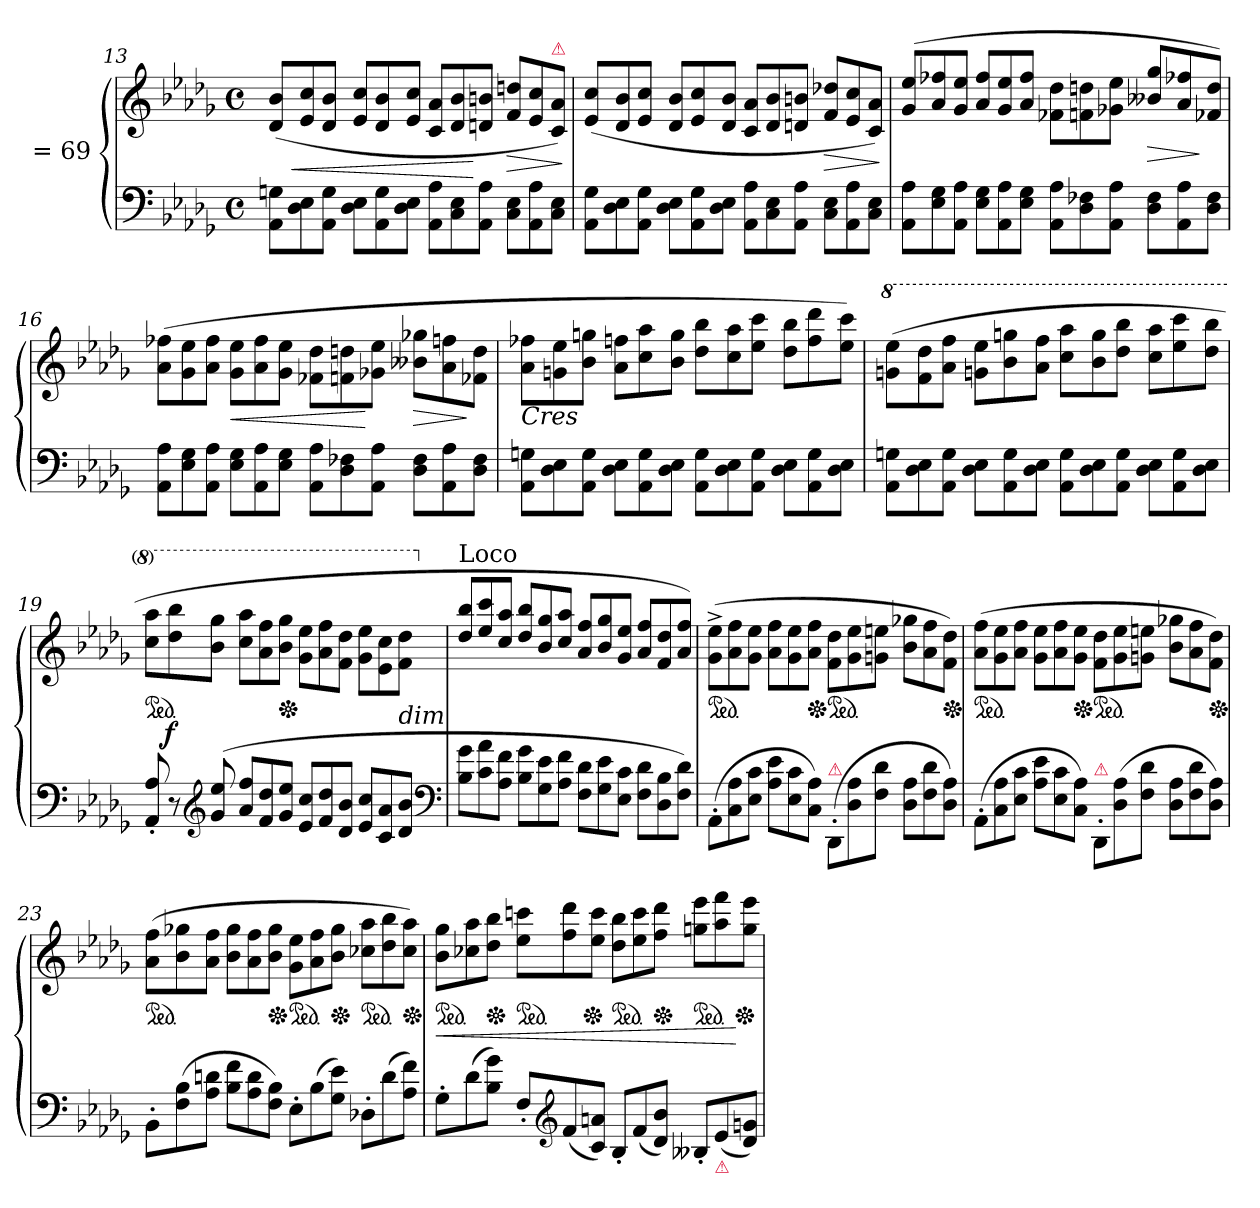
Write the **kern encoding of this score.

**kern	**kern	**dynam
*part1	*part1	*part1
*staff2	*staff1	*staff1/2
*I"[half] = 69	*	*
*clefF4	*clefG2	*
*k[b-e-a-d-g-]	*k[b-e-a-d-g-]	*
*D-:	*D-:	*
*M4/4	*M4/4	*
*met(c)	*met(c)	*
*Xtuplet	*Xtuplet	*
=13	=13	=13
12AA- 12GnL	(>12d- 12b-L	.
12D- 12E-	12e- 12cc	<
12AA- 12GJ	12d- 12b-J	.
12D- 12E-L	12e- 12ccL	.
12AA- 12G	12d- 12b-	.
12D- 12E-J	12e- 12ccJ	.
12AA- 12A-L	12c 12a-L	.
12C 12E-	12d- 12b-	.
12AA- 12A-J	12dn 12bnJ	[
12C 12E-L	12f 12ddnL	>
12AA- 12A-	12e- 12cc	.
!	!LO:TX:a:color=crimson:t=⚠	!
12C 12E-J	12c 12a-J)	.
.	.	]
=14	=14	=14
12AA- 12G-L	(>12e- 12ccL	.
12D- 12E-	12d- 12b-	.
12AA- 12G-J	12e- 12ccJ	.
12D- 12E-L	12d- 12b-L	.
12AA- 12G-	12e- 12cc	.
12D- 12E-J	12d- 12b-J	.
12AA- 12A-L	12c 12a-L	.
12C 12E-	12d- 12b-	.
12AA- 12A-J	12dn 12bnJ	.
12C 12E-L	12f 12dd-XL	>
12AA- 12A-	12e- 12cc	.
12C 12E-J	12c 12a-J)	.
.	.	]
=15	=15	=15
12AA- 12A-L	(>12g-/ 12ee-/L	.
12E- 12G-	12a-/ 12ff-X/	.
12AA- 12A-J	12g-/ 12ee-/J	.
12E- 12G-L	12a-/ 12ff-/L	.
12AA- 12A-	12g-/ 12ee-/	.
12E- 12G-J	12a-/ 12ff-/J	.
12AA- 12A-L	12f-X 12dd-L	.
12D- 12F-X	12fn 12ddn	.
12AA- 12A-J	12g-X 12ee-J	.
12D- 12F-L	12b--X/ 12gg-/L	>
12AA- 12A-	12a-/ 12ff-X/	.
12D- 12F-J	12f-X/ 12dd/J)	]
=16	=16	=16
12AA- 12A-L	(>12a- 12ff-XL	.
12E- 12G-	12g- 12ee-	.
12AA- 12A-J	12a- 12ff-J	.
12E- 12G-L	12g- 12ee-L	<
12AA- 12A-	12a- 12ff-	.
12E- 12G-J	12g- 12ee-J	.
12AA- 12A-L	12f-X\ 12dd-\L	.
12D- 12F-X	12fn 12ddn	.
12AA- 12A-J	12g-X 12ee-J	[
12D- 12F-L	12b--X 12gg-XL	>
12AA- 12A-	12a- 12ffn	.
12D- 12F-J	12f-X 12ddJ	]
=17	=17	=17
!	!LO:TX:c:i:t=Cres	!
12AA- 12GnL	12a- 12ff-XL	.
12D- 12E-	12gn 12ee-	.
12AA- 12GJ	12b- 12ggnJ	.
12D- 12E-L	12a- 12ffnL	.
12AA- 12G	12cc 12aa-	.
12D- 12E-J	12b- 12ggJ	.
12AA- 12GL	12dd- 12bb-L	.
12D- 12E-	12cc 12aa-	.
12AA- 12GJ	12ee- 12cccJ	.
12D- 12E-L	12dd- 12bb-L	.
12AA- 12G	12ff 12ddd-	.
12D- 12E-J	12ee- 12cccJ)	.
=18	=18	=18
*	*8va	*
12AA- 12GnL	(>12ggn 12eee-L	.
12D- 12E-	12ff 12ddd-	.
12AA- 12GJ	12aa- 12fffJ	.
12D- 12E-L	12ggn 12eee-L	.
12AA- 12G	12bb- 12gggn	.
12D- 12E-J	12aa- 12fffJ	.
12AA- 12GL	12ccc 12aaa-L	.
12D- 12E-	12bb- 12ggg	.
12AA- 12GJ	12ddd- 12bbb-J	.
12D- 12E-L	12ccc 12aaa-L	.
12AA- 12G	12eee- 12cccc	.
12D- 12E-J	12ddd- 12bbb-J	.
=19	=19	=19
*	*ped	*
12AA-'</ 12A-'</	12ccc 12aaa-L	.
12r	12ddd- 12bbb-	f
*clefG2	*	*
(<12g-/ 12ee-/	12bb- 12ggg-J	.
12a-/ 12ff/L	12ccc 12aaa-L	.
12f/ 12dd-/	12aa- 12fff	.
*	*Xped	*
12g-/ 12ee-/J	12bb- 12ggg-J	.
12e- 12ccL	12gg- 12eee-L	.
12f 12dd-	12aa- 12fff	.
12d- 12b-J	12ff 12ddd-J	.
12e- 12ccL	12gg- 12eee-L	.
12c 12a-	12ee-\ 12ccc\	.
!	!LO:TX:c:i:t=dim	!
12d- 12b-J	12ff 12ddd-J	.
*clefF4	*	*
=20	=20	=20
*	*X8va	*
!	!LO:TX:a:t=Loco	!
12B-\ 12g-\L	12dd-/ 12bb-/L	.
12c\ 12a-\	12ee-/ 12ccc/	.
12A-\ 12f\J	12cc/ 12aa-/J	.
12B-\ 12g-\L	12dd-/ 12bb-/L	.
12G-\ 12e-\	12b-/ 12gg-/	.
12A-\ 12f\J	12cc/ 12aa-/J	.
12F 12d-L	12a-/ 12ff/L	.
12G- 12e-	12b- 12gg-	.
12E- 12cJ	12g- 12ee-J	.
12F 12d-L	12a-/ 12ff/L	.
12D- 12B-	12f 12dd-	.
12F 12d-J)	12a- 12ffJ)	.
=21	=21	=21
*	*ped	*
(>12AA-'>L	(>12g-^< 12ee-^<L	.
12C 12A-	12a- 12ff	.
12E- 12cJ	12g- 12ee-J	.
12A- 12e-L	12a- 12ffL	.
12E- 12c	12g- 12ee-	.
*	*Xped	*
12C 12A-J)	12a- 12ffJ	.
!LO:TX:a:color=crimson:t=⚠	!	!
*	*ped	*
(>12DD-'</L	12f 12dd-L	.
12D-\ 12A-\	12g- 12ee-	.
12F\ 12d-\J	12gn 12eenJ	.
12D- 12A-L	12b- 12gg-XL	.
12F 12d-	12a- 12ff	.
*	*Xped	*
12D- 12A-J)	12f 12dd-J)	.
=22	=22	=22
*	*ped	*
(>12AA-'>L	(>12a- 12ffL	.
12C 12A-	12g- 12ee-	.
12E- 12cJ	12a- 12ffJ	.
12A- 12e-L	12g- 12ee-L	.
12E- 12c	12a- 12ff	.
*	*Xped	*
12C 12A-J)	12g- 12ee-J	.
!LO:TX:a:color=crimson:t=⚠	!	!
*	*ped	*
12DD-'</L	12f 12dd-L	.
(>12D-\ 12A-\	12g- 12ee-	.
12F\ 12d-\J	12gn 12eenJ	.
12D- 12A-L	12b- 12gg-XL	.
12F 12d-	12a- 12ff	.
*	*Xped	*
12D- 12A-J)	12f 12dd-J)	.
=23	=23	=23
*	*ped	*
12BB-'>L	(>12a- 12ffL	.
(>12F 12B-	12b- 12gg-X	.
12A- 12dnJ	12a- 12ffJ	.
12B- 12fL	12b- 12gg-L	.
12A- 12d	12a- 12ff	.
*	*Xped	*
12F 12B-J)	12b- 12gg-J	.
*	*ped	*
12E-'>L	12g- 12ee-L	.
(>12B-	12a- 12ff	.
*	*Xped	*
12G- 12e-J)	12b- 12gg-J	.
*	*ped	*
12D-X'>L	12cc-X 12aa-L	.
(>12d	12dd- 12bb-	.
*	*Xped	*
12A- 12fJ)	12cc- 12aa-J)	.
=24	=24	=24
!	!LO:TX:a:color=crimson:t=⚠	!
*	*ped	*
12G-'>L	12b- 12gg-L	<
(>12d-	12cc-X 12aa-	.
*	*Xped	*
12B- 12g-J)	12dd- 12bb-J	.
*	*ped	*
12F'<L	12ee- 12cccnL	.
*clefG2	*	*
(<12f	12ff 12ddd-	.
*	*Xped	*
12c 12anJ)	12ee- 12cccJ	.
*	*ped	*
12B-'<L	12dd- 12bb-L	.
(<12f	12ee- 12ccc	.
*	*Xped	*
12d- 12b-J)	12ff 12ddd-J	.
*	*ped	*
12B--X'<L	12ggn 12eee-L	.
!LO:TX:b:color=crimson:t=⚠	!	!
(<12e-	12aa- 12fff	.
*	*Xped	*
12d- 12gnJ)	12gg 12eee-J	[
=	=	=
*-	*-	*-
